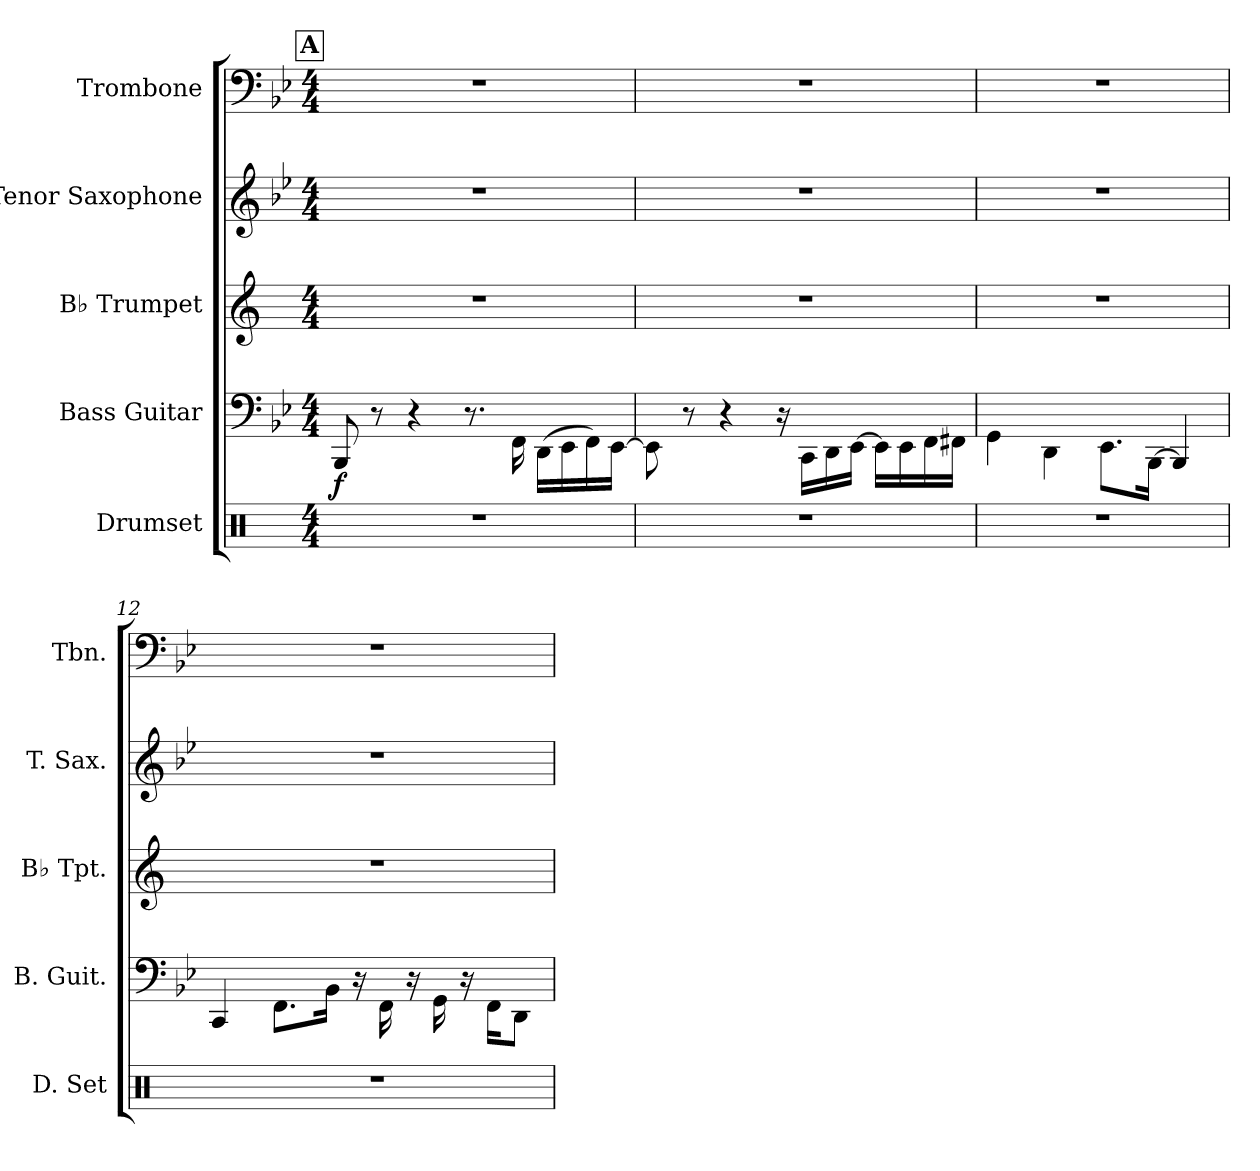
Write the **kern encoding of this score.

**kern	**kern	**dynam	**kern	**kern	**kern
*part5	*part4	*part4	*part3	*part2	*part1
*staff5	*staff4	*staff4	*staff3	*staff2	*staff1
*I"Drumset	*I"Bass Guitar	*	*I"B♭ Trumpet	*I"Tenor Saxophone	*I"Trombone
*I'D. Set	*I'B. Guit.	*	*I'B♭ Tpt.	*I'T. Sax.	*I'Tbn.
*clefX	*	*	*clefG2	*clefG2	*clefF4
*	*ITrd7c12	*	*ITrd1c2	*ITrd8c14	*
*k[]	*k[b-e-]	*	*k[b-e-]	*k[b-e-]	*k[b-e-]
*M4/4	*M4/4	*	*M4/4	*M4/4	*M4/4
!!LO:REH:place=s1:a:B:fs=14:t=A
=9	=9	=9	=9	=9	=9
!	!	!LO:DY:b	!	!	!
1r	8BBBB-/	f	1r	1r	1r
.	8r	.	.	.	.
.	4r	.	.	.	.
.	8.r	.	.	.	.
.	16FFF\	.	.	.	.
.	(>16DDD\LL	.	.	.	.
.	16EEE-\	.	.	.	.
.	16FFF\)	.	.	.	.
.	[16EEE-\JJ	.	.	.	.
!!LO:LB:g=z
=10	=10	=10	=10	=10	=10
1r	8EEE-\]	.	1r	1r	1r
.	8r	.	.	.	.
.	4r	.	.	.	.
.	16r	.	.	.	.
.	16CCC\LL	.	.	.	.
.	16DDD\	.	.	.	.
.	[16EEE-\JJ	.	.	.	.
.	16EEE-\LL]	.	.	.	.
.	16EEE-\	.	.	.	.
.	16FFF\	.	.	.	.
.	16FFF#X\JJ	.	.	.	.
=11	=11	=11	=11	=11	=11
1r	4GGG\	.	1r	1r	1r
.	4DDD\	.	.	.	.
.	8.EEE-\L	.	.	.	.
.	[16BBBB-\Jk	.	.	.	.
.	4BBBB-/]	.	.	.	.
=12	=12	=12	=12	=12	=12
1r	4CCC/	.	1r	1r	1r
.	8.FFF\L	.	.	.	.
.	16BBB-\Jk	.	.	.	.
.	16r	.	.	.	.
.	16FFF\	.	.	.	.
.	16r	.	.	.	.
.	16GGG\	.	.	.	.
.	16r	.	.	.	.
.	16FFF\KL	.	.	.	.
.	8DDD\J	.	.	.	.
=	=	=	=	=	=
*-	*-	*-	*-	*-	*-
